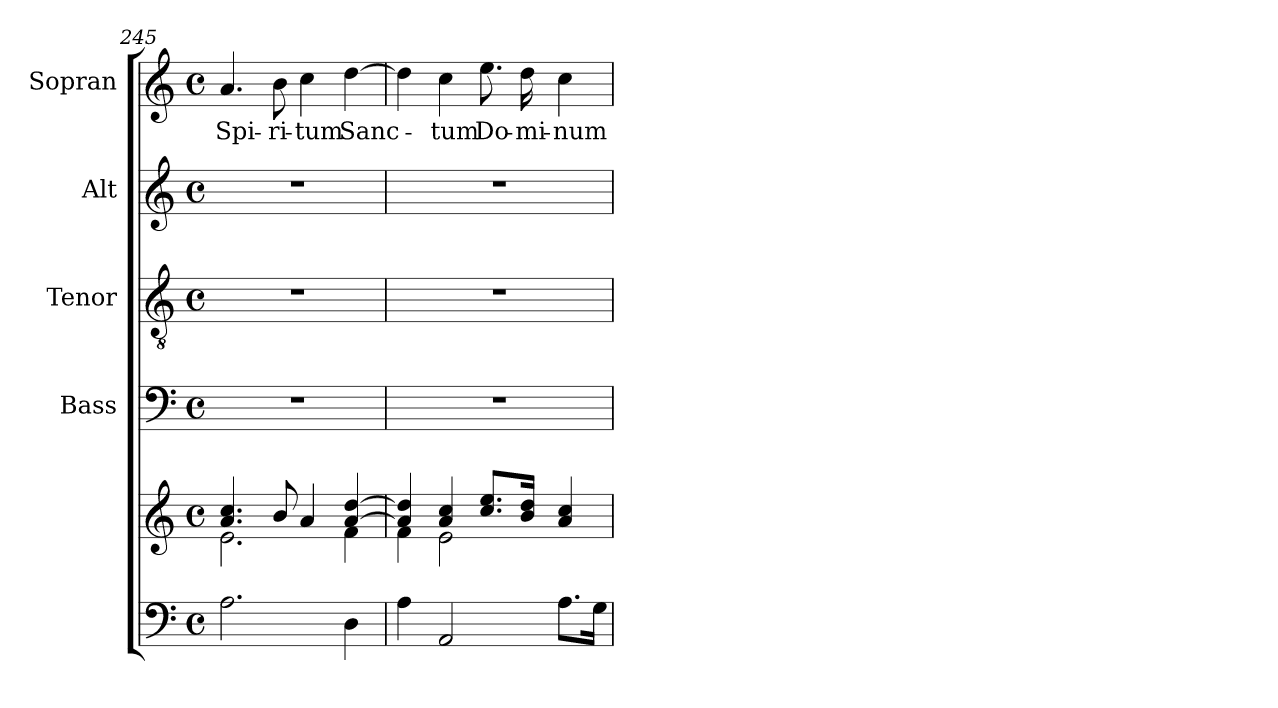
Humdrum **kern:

**kern	**kern	**kern	**kern	**kern	**kern	**text
*part5	*part5	*part4	*part3	*part2	*part1	*part1
*staff6	*staff5	*staff4	*staff3	*staff2	*staff1	*staff1
*	*	*I"Bass	*I"Tenor	*I"Alt	*I"Sopran	*
*	*	*I'B.	*I'T.	*I'A.	*I'S.	*
*clefF4	*clefG2	*clefF4	*clefGv2	*clefG2	*clefG2	*
*k[]	*k[]	*k[]	*k[]	*k[]	*k[]	*
*C:	*C:	*C:	*C:	*C:	*C:	*
*M4/4	*M4/4	*M4/4	*M4/4	*M4/4	*M4/4	*
*met(c)	*met(c)	*met(c)	*met(c)	*met(c)	*met(c)	*
=245	=245	=245	=245	=245	=245	=245
*	*^	*	*	*	*	*
!	!	!	!	!	!	!	!LO:LY:b
2.A\	4.a/ 4.cc/	2.e\	1r	1r	1r	4.a/	Spi-
!	!	!	!	!	!	!	!LO:LY:b
.	8b/	.	.	.	.	8b\	-ri-
!	!	!	!	!	!	!	!LO:LY:b
.	4a/	.	.	.	.	4cc\	-tum
!	!	!	!	!	!	!	!LO:LY:b
4D\	[>4a/ [>4dd/	4f\	.	.	.	[4dd\	Sanc-
=246	=246	=246	=246	=246	=246	=246	=246
4A\	4a/] 4dd/]	4f\	1r	1r	1r	4dd\]	.
!	!	!	!	!	!	!	!LO:LY:b
2AA/	4a/ 4cc/	2e\	.	.	.	4cc\	-tum
!	!	!	!	!	!	!	!LO:LY:b
.	8.cc/ 8.ee/L	.	.	.	.	8.ee\	Do-
!	!	!	!	!	!	!	!LO:LY:b
.	16b/ 16dd/Jk	.	.	.	.	16dd\	-mi-
!	!	!	!	!	!	!	!LO:LY:b
8.A\L	4a/ 4cc/	4ryy	.	.	.	4cc\	-num
16G\Jk	.	.	.	.	.	.	.
*	*v	*v	*	*	*	*	*
=	=	=	=	=	=	=
*-	*-	*-	*-	*-	*-	*-
